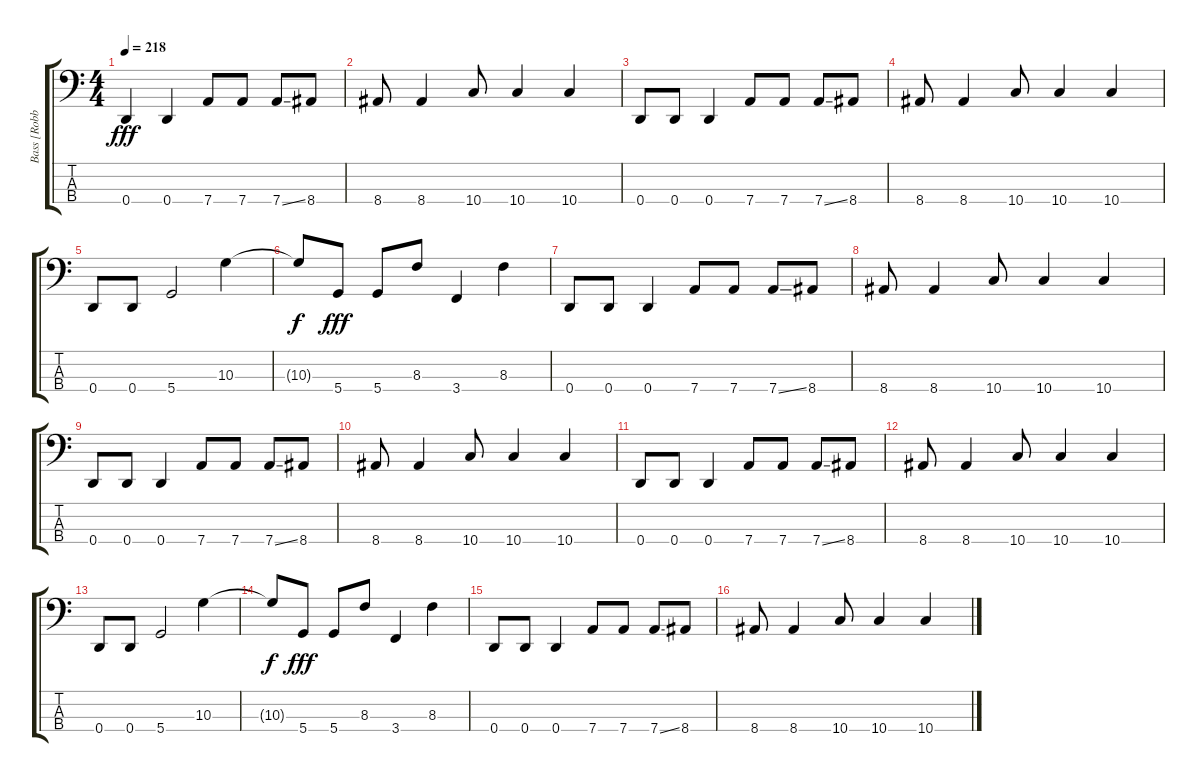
\track ("Bass [Robbie Merrill]" "Bass [Robb") {instrument electricbassfinger}
\staff {score tabs}
\tuning (G2 D2 A1 D1) {hide}
\ts (4 4)
\tempo 218
\clef f4
\ks c
0.4.4{dy fff} 0.4.4 7.4.8 7.4.8 7.4{ss}.8 8.4.8 |
8.4.8 8.4.4 10.4.8 10.4.4 10.4.4 |
0.4.8 0.4.8 0.4.4 7.4.8 7.4.8 7.4{ss}.8 8.4.8 |
8.4.8 8.4.4 10.4.8 10.4.4 10.4.4 |
0.4.8 0.4.8 5.4.2 10.3.4 |
10.3{t}.8{dy f} 5.4.8{dy fff} 5.4.8 8.3.8 3.4.4 8.3.4 |
0.4.8 0.4.8 0.4.4 7.4.8 7.4.8 7.4{ss}.8 8.4.8 |
8.4.8 8.4.4 10.4.8 10.4.4 10.4.4 |
0.4.8 0.4.8 0.4.4 7.4.8 7.4.8 7.4{ss}.8 8.4.8 |
8.4.8 8.4.4 10.4.8 10.4.4 10.4.4 |
0.4.8 0.4.8 0.4.4 7.4.8 7.4.8 7.4{ss}.8 8.4.8 |
8.4.8 8.4.4 10.4.8 10.4.4 10.4.4 |
0.4.8 0.4.8 5.4.2 10.3.4 |
10.3{t}.8{dy f} 5.4.8{dy fff} 5.4.8 8.3.8 3.4.4 8.3.4 |
0.4.8 0.4.8 0.4.4 7.4.8 7.4.8 7.4{ss}.8 8.4.8 |
8.4.8 8.4.4 10.4.8 10.4.4 10.4.4
